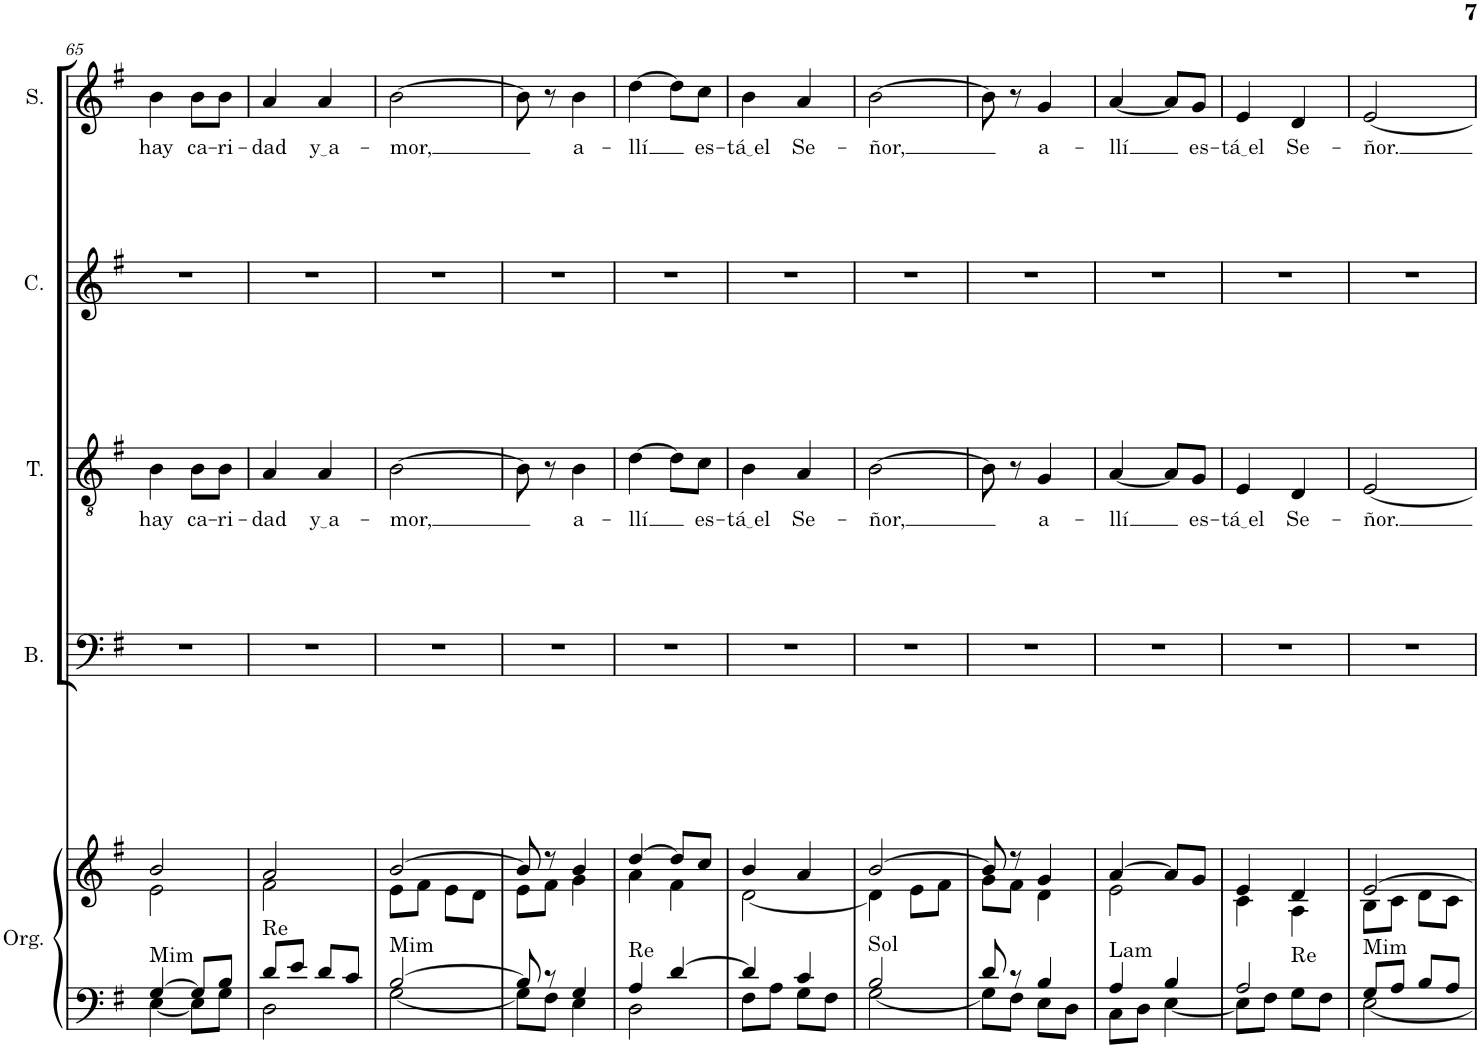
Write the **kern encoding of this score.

**kern	**kern	**harte	**kern	**kern	**text	**kern	**kern	**text
*part5	*part5	*part5	*part4	*part3	*part3	*part2	*part1	*part1
*staff6	*staff5	*	*staff4	*staff3	*staff3	*staff2	*staff1	*staff1
*I"Órgano	*	*	*I"Bajo	*I"Tenor	*	*I"Contralto	*I"Soprano	*
*	*	*	*I'B.	*I'T.	*	*I'C.	*I'S.	*
!!LO:PB:g=z
*clefF4	*clefG2	*	*clefF4	*clefGv2	*	*clefG2	*clefG2	*
*k[f#]	*k[f#]	*	*k[f#]	*k[f#]	*	*k[f#]	*k[f#]	*
*M2/4	*M2/4	*	*M2/4	*M2/4	*	*M2/4	*M2/4	*
=65	=65	=65	=65	=65	=65	=65	=65	=65
*^	*^	*	*	*	*	*	*	*
!	!	!	!	!LO:H:kt=Mim	!	!	!LO:LY:b	!	!	!LO:LY:b
[4G/	[4E\	2b/	2e\	N	2r	4B\	hay	2r	4b\	hay
!	!	!	!	!	!	!	!LO:LY:b	!	!	!LO:LY:b
8G/L]	8E\L]	.	.	.	.	8B\L	ca-	.	8b\L	ca-
!	!	!	!	!	!	!	!LO:LY:b	!	!	!LO:LY:b
8B/J	8G\J	.	.	.	.	8B\J	-ri-	.	8b\J	-ri-
=66	=66	=66	=66	=66	=66	=66	=66	=66	=66	=66
!	!	!	!	!LO:H:kt=Re	!	!	!LO:LY:b	!	!	!LO:LY:b
8d/L	2D\	2a/	2f#\	N	2r	4A/	-dad	2r	4a/	-dad
8e/J	.	.	.	.	.	.	.	.	.	.
!	!	!	!	!	!	!	!LO:LY:b	!	!	!LO:LY:b
8d/L	.	.	.	.	.	4A/	y a	.	4a/	y a
8c/J	.	.	.	.	.	.	.	.	.	.
=67	=67	=67	=67	=67	=67	=67	=67	=67	=67	=67
!	!	!	!	!LO:H:kt=Mim	!	!	!LO:LY:b	!	!	!LO:LY:b
[2B/	[2G\	[2b/	8e\L	N	2r	[2B\	-mor,	2r	[2b\	-mor,
.	.	.	8f#\J	.	.	.	.	.	.	.
.	.	.	8e\L	.	.	.	.	.	.	.
.	.	.	8d\J	.	.	.	.	.	.	.
=68	=68	=68	=68	=68	=68	=68	=68	=68	=68	=68
8B/]	8G\L]	8b/]	8e\L	.	2r	8B\]	.	2r	8b\]	.
8r	8F#\J	8r	8f#\J	.	.	8r	.	.	8r	.
!	!	!	!	!	!	!	!LO:LY:b	!	!	!LO:LY:b
4G/	4E\	4b/	4g\	.	.	4B\	a-	.	4b\	a-
=69	=69	=69	=69	=69	=69	=69	=69	=69	=69	=69
!	!	!	!	!LO:H:kt=Re	!	!	!LO:LY:b	!	!	!LO:LY:b
4A/	2D\	[4dd/	4a\	N	2r	[4d\	-llí	2r	[4dd\	-llí
[4d/	.	8dd/L]	4f#\	.	.	8d\L]	.	.	8dd\L]	.
!	!	!	!	!	!	!	!LO:LY:b	!	!	!LO:LY:b
.	.	8cc/J	.	.	.	8c\J	es-	.	8cc\J	es-
=70	=70	=70	=70	=70	=70	=70	=70	=70	=70	=70
!	!	!	!	!	!	!	!LO:LY:b	!	!	!LO:LY:b
4d/]	8F#\L	4b/	[2d\	.	2r	4B\	tá el	2r	4b\	tá el
.	8A\J	.	.	.	.	.	.	.	.	.
!	!	!	!	!	!	!	!LO:LY:b	!	!	!LO:LY:b
4c/	8G\L	4a/	.	.	.	4A/	Se-	.	4a/	Se-
.	8F#\J	.	.	.	.	.	.	.	.	.
=71	=71	=71	=71	=71	=71	=71	=71	=71	=71	=71
!	!	!	!	!LO:H:kt=Sol	!	!	!LO:LY:b	!	!	!LO:LY:b
2B/	[2G\	[2b/	4d\]	N	2r	[2B\	-ñor,	2r	[2b\	-ñor,
.	.	.	8e\L	.	.	.	.	.	.	.
.	.	.	8f#\J	.	.	.	.	.	.	.
=72	=72	=72	=72	=72	=72	=72	=72	=72	=72	=72
8d/	8G\L]	8b/]	8g\L	.	2r	8B\]	.	2r	8b\]	.
8r	8F#\J	8r	8f#\J	.	.	8r	.	.	8r	.
!	!	!	!	!	!	!	!LO:LY:b	!	!	!LO:LY:b
4B/	8E\L	4g/	4d\	.	.	4G/	a-	.	4g/	a-
.	8D\J	.	.	.	.	.	.	.	.	.
=73	=73	=73	=73	=73	=73	=73	=73	=73	=73	=73
!	!	!	!	!LO:H:kt=Lam	!	!	!LO:LY:b	!	!	!LO:LY:b
4A/	8C\L	[4a/	2e\	N	2r	[4A/	-llí	2r	[4a/	-llí
.	8D\J	.	.	.	.	.	.	.	.	.
4B/	[4E\	8a/L]	.	.	.	8A/L]	.	.	8a/L]	.
!	!	!	!	!	!	!	!LO:LY:b	!	!	!LO:LY:b
.	.	8g/J	.	.	.	8G/J	es-	.	8g/J	es-
=74	=74	=74	=74	=74	=74	=74	=74	=74	=74	=74
!	!	!	!	!LO:H:kt=Re	!	!	!LO:LY:b	!	!	!LO:LY:b
2A/	8E\L]	4e/	4c\	N	2r	4E/	tá el	2r	4e/	tá el
.	8F#\J	.	.	.	.	.	.	.	.	.
!	!	!	!	!	!	!	!LO:LY:b	!	!	!LO:LY:b
.	8G\L	4d/	4A\	.	.	4D/	Se-	.	4d/	Se-
.	8F#\J	.	.	.	.	.	.	.	.	.
=75	=75	=75	=75	=75	=75	=75	=75	=75	=75	=75
!	!	!	!	!LO:H:kt=Mim	!	!	!LO:LY:b	!	!	!LO:LY:b
8G/L	[2E\	[2e/	8B\L	N	2r	[2E/	-ñor.	2r	[2e/	-ñor.
8A/J	.	.	8c\J	.	.	.	.	.	.	.
8B/L	.	.	8d\L	.	.	.	.	.	.	.
8A/J	.	.	8c\J	.	.	.	.	.	.	.
*v	*v	*	*	*	*	*	*	*	*	*
*	*v	*v	*	*	*	*	*	*	*
=	=	=	=	=	=	=	=	=
*-	*-	*-	*-	*-	*-	*-	*-	*-
